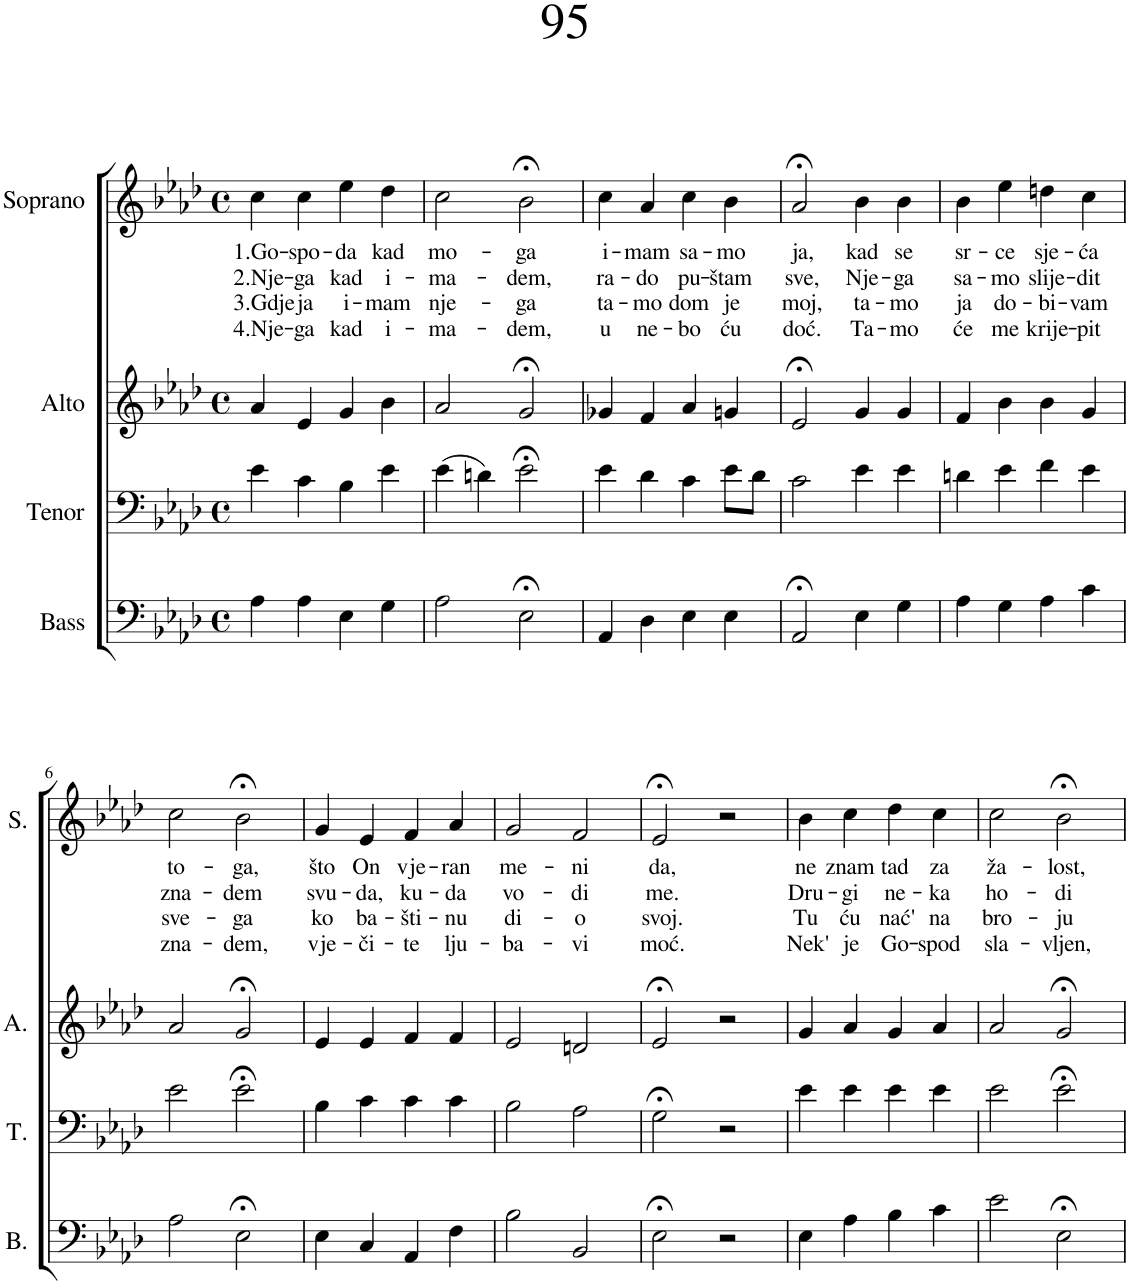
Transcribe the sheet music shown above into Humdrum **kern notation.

**kern	**kern	**kern	**kern	**text	**text	**text	**text
*part4	*part3	*part2	*part1	*part1	*part1	*part1	*part1
*staff4	*staff3	*staff2	*staff1	*staff1	*staff1	*staff1	*staff1
*I"Bass	*I"Tenor	*I"Alto	*I"Soprano	*	*	*	*
*I'B.	*I'T.	*I'A.	*I'S.	*	*	*	*
*clefF4	*clefF4	*clefG2	*clefG2	*	*	*	*
*k[b-e-a-d-]	*k[b-e-a-d-]	*k[b-e-a-d-]	*k[b-e-a-d-]	*	*	*	*
*M4/4	*M4/4	*M4/4	*M4/4	*	*	*	*
*met(c)	*met(c)	*met(c)	*met(c)	*	*	*	*
=1	=1	=1	=1	=1	=1	=1	=1
!	!	!	!	!LO:LY:b	!LO:LY:b	!LO:LY:b	!LO:LY:b
4A-\	4e-\	4a-/	4cc\	1.Go-	2.Nje-	3.Gdje	4.Nje-
!	!	!	!	!LO:LY:b	!LO:LY:b	!LO:LY:b	!LO:LY:b
4A-\	4c\	4e-/	4cc\	-spo-	-ga	ja	-ga
!	!	!	!	!LO:LY:b	!LO:LY:b	!LO:LY:b	!LO:LY:b
4E-\	4B-\	4g/	4ee-\	-da	kad	i-	kad
!	!	!	!	!LO:LY:b	!LO:LY:b	!LO:LY:b	!LO:LY:b
4G\	4e-\	4b-\	4dd-\	kad	i-	-mam	i-
=2	=2	=2	=2	=2	=2	=2	=2
!	!	!	!	!LO:LY:b	!LO:LY:b	!LO:LY:b	!LO:LY:b
2A-\	(4e-\	2a-/	2cc\	mo-	-ma-	nje-	-ma-
.	4dn\)	.	.	.	.	.	.
!	!	!	!	!LO:LY:b	!LO:LY:b	!LO:LY:b	!LO:LY:b
2E-;<\	2e-;<\	2g;</	2b-;<\	-ga	-dem,	-ga	-dem,
=3	=3	=3	=3	=3	=3	=3	=3
!	!	!	!	!LO:LY:b	!LO:LY:b	!LO:LY:b	!LO:LY:b
4AA-/	4e-\	4g-X/	4cc\	i-	ra-	ta-	u
!	!	!	!	!LO:LY:b	!LO:LY:b	!LO:LY:b	!LO:LY:b
4D-\	4d-\	4f/	4a-/	-mam	-do	-mo	ne-
!	!	!	!	!LO:LY:b	!LO:LY:b	!LO:LY:b	!LO:LY:b
4E-\	4c\	4a-/	4cc\	sa-	pu-	dom	-bo
!	!	!	!	!LO:LY:b	!LO:LY:b	!LO:LY:b	!LO:LY:b
4E-\	8e-\L	4gn/	4b-\	-mo	-štam	je	ću
.	8d-\J	.	.	.	.	.	.
=4	=4	=4	=4	=4	=4	=4	=4
!	!	!	!	!LO:LY:b	!LO:LY:b	!LO:LY:b	!LO:LY:b
2AA-;</	2c\	2e-;</	2a-;</	ja,	sve,	moj,	doć.
!	!	!	!	!LO:LY:b	!LO:LY:b	!LO:LY:b	!LO:LY:b
4E-\	4e-\	4g/	4b-\	kad	Nje-	ta-	Ta-
!	!	!	!	!LO:LY:b	!LO:LY:b	!LO:LY:b	!LO:LY:b
4G\	4e-\	4g/	4b-\	se	-ga	-mo	-mo
=5	=5	=5	=5	=5	=5	=5	=5
!	!	!	!	!LO:LY:b	!LO:LY:b	!LO:LY:b	!LO:LY:b
4A-\	4dn\	4f/	4b-\	sr-	sa-	ja	će
!	!	!	!	!LO:LY:b	!LO:LY:b	!LO:LY:b	!LO:LY:b
4G\	4e-\	4b-\	4ee-\	-ce	-mo	do-	me
!	!	!	!	!LO:LY:b	!LO:LY:b	!LO:LY:b	!LO:LY:b
4A-\	4f\	4b-\	4ddn\	sje-	slije-	-bi-	krije-
!	!	!	!	!LO:LY:b	!LO:LY:b	!LO:LY:b	!LO:LY:b
4c\	4e-\	4g/	4cc\	-ća	-dit	-vam	-pit
!!LO:LB:g=z
=6	=6	=6	=6	=6	=6	=6	=6
!	!	!	!	!LO:LY:b	!LO:LY:b	!LO:LY:b	!LO:LY:b
2A-\	2e-\	2a-/	2cc\	to-	zna-	sve-	zna-
!	!	!	!	!LO:LY:b	!LO:LY:b	!LO:LY:b	!LO:LY:b
2E-;<\	2e-;<\	2g;</	2b-;<\	-ga,	-dem	-ga	-dem,
=7	=7	=7	=7	=7	=7	=7	=7
!	!	!	!	!LO:LY:b	!LO:LY:b	!LO:LY:b	!LO:LY:b
4E-\	4B-\	4e-/	4g/	što	svu-	ko	vje-
!	!	!	!	!LO:LY:b	!LO:LY:b	!LO:LY:b	!LO:LY:b
4C/	4c\	4e-/	4e-/	On	-da,	ba-	-či-
!	!	!	!	!LO:LY:b	!LO:LY:b	!LO:LY:b	!LO:LY:b
4AA-/	4c\	4f/	4f/	vje-	ku-	-šti-	-te
!	!	!	!	!LO:LY:b	!LO:LY:b	!LO:LY:b	!LO:LY:b
4F\	4c\	4f/	4a-/	-ran	-da	-nu	lju-
=8	=8	=8	=8	=8	=8	=8	=8
!	!	!	!	!LO:LY:b	!LO:LY:b	!LO:LY:b	!LO:LY:b
2B-\	2B-\	2e-/	2g/	me-	vo-	di-	-ba-
!	!	!	!	!LO:LY:b	!LO:LY:b	!LO:LY:b	!LO:LY:b
2BB-/	2A-\	2dn/	2f/	-ni	-di	-o	-vi
=9	=9	=9	=9	=9	=9	=9	=9
!	!	!	!	!LO:LY:b	!LO:LY:b	!LO:LY:b	!LO:LY:b
2E-;<\	2G;<\	2e-;</	2e-;</	da,	me.	svoj.	moć.
2r	2r	2r	2r	.	.	.	.
=10	=10	=10	=10	=10	=10	=10	=10
!	!	!	!	!LO:LY:b	!LO:LY:b	!LO:LY:b	!LO:LY:b
4E-\	4e-\	4g/	4b-\	ne	Dru-	Tu	Nek'
!	!	!	!	!LO:LY:b	!LO:LY:b	!LO:LY:b	!LO:LY:b
4A-\	4e-\	4a-/	4cc\	znam	-gi	ću	je
!	!	!	!	!LO:LY:b	!LO:LY:b	!LO:LY:b	!LO:LY:b
4B-\	4e-\	4g/	4dd-\	tad	ne-	nać'	Go-
!	!	!	!	!LO:LY:b	!LO:LY:b	!LO:LY:b	!LO:LY:b
4c\	4e-\	4a-/	4cc\	za	-ka	na	-spod
=11	=11	=11	=11	=11	=11	=11	=11
!	!	!	!	!LO:LY:b	!LO:LY:b	!LO:LY:b	!LO:LY:b
2e-\	2e-\	2a-/	2cc\	ža-	ho-	bro-	sla-
!	!	!	!	!LO:LY:b	!LO:LY:b	!LO:LY:b	!LO:LY:b
2E-;<\	2e-;<\	2g;</	2b-;<\	-lost,	-di	-ju	-vljen,
=	=	=	=	=	=	=	=
*-	*-	*-	*-	*-	*-	*-	*-
